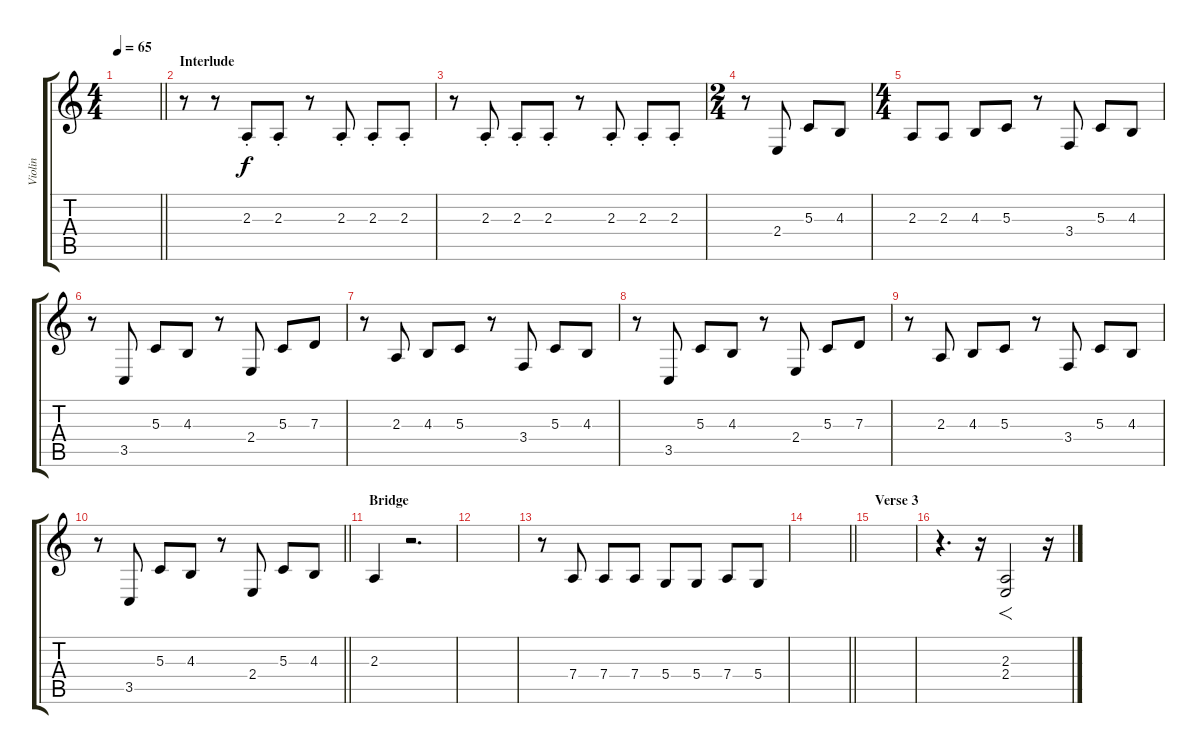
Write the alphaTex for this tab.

\track ("Violin" "Violin") {instrument tremolostrings}
\staff {score tabs}
\tuning (E4 B3 G3 D3 A2 E2) {hide}
\ts (4 4)
\tempo 65
\clef g2
\barLineRight lightlight
\ks c
|
\section ("" "Interlude")
r.8 r.8 2.3{st}.8 2.3{st}.8 r.8 2.3{st}.8 2.3{st}.8 2.3{st}.8 |
r.8 2.3{st}.8 2.3{st}.8 2.3{st}.8 r.8 2.3{st}.8 2.3{st}.8 2.3{st}.8 |
\ts (2 4)
r.8 2.4.8 5.3.8 4.3.8 |
\ts (4 4)
2.3.8 2.3.8 4.3.8 5.3.8 r.8 3.4.8 5.3.8 4.3.8 |
r.8 3.5.8 5.3.8 4.3.8 r.8 2.4.8 5.3.8 7.3.8 |
r.8 2.3.8 4.3.8 5.3.8 r.8 3.4.8 5.3.8 4.3.8 |
r.8 3.5.8 5.3.8 4.3.8 r.8 2.4.8 5.3.8 7.3.8 |
r.8 2.3.8 4.3.8 5.3.8 r.8 3.4.8 5.3.8 4.3.8 |
\barLineRight lightlight
r.8 3.5.8 5.3.8 4.3.8 r.8 2.4.8 5.3.8 4.3.8 |
\section ("" "Bridge")
2.3.4 r.2{d} |
|
r.8 7.4.8 7.4.8 7.4.8 5.4.8 5.4.8 7.4.8 5.4.8 |
\barLineRight lightlight
|
\section ("" "Verse 3")
|
r.4{d} r.16 (2.3 2.4).2{f} r.16
